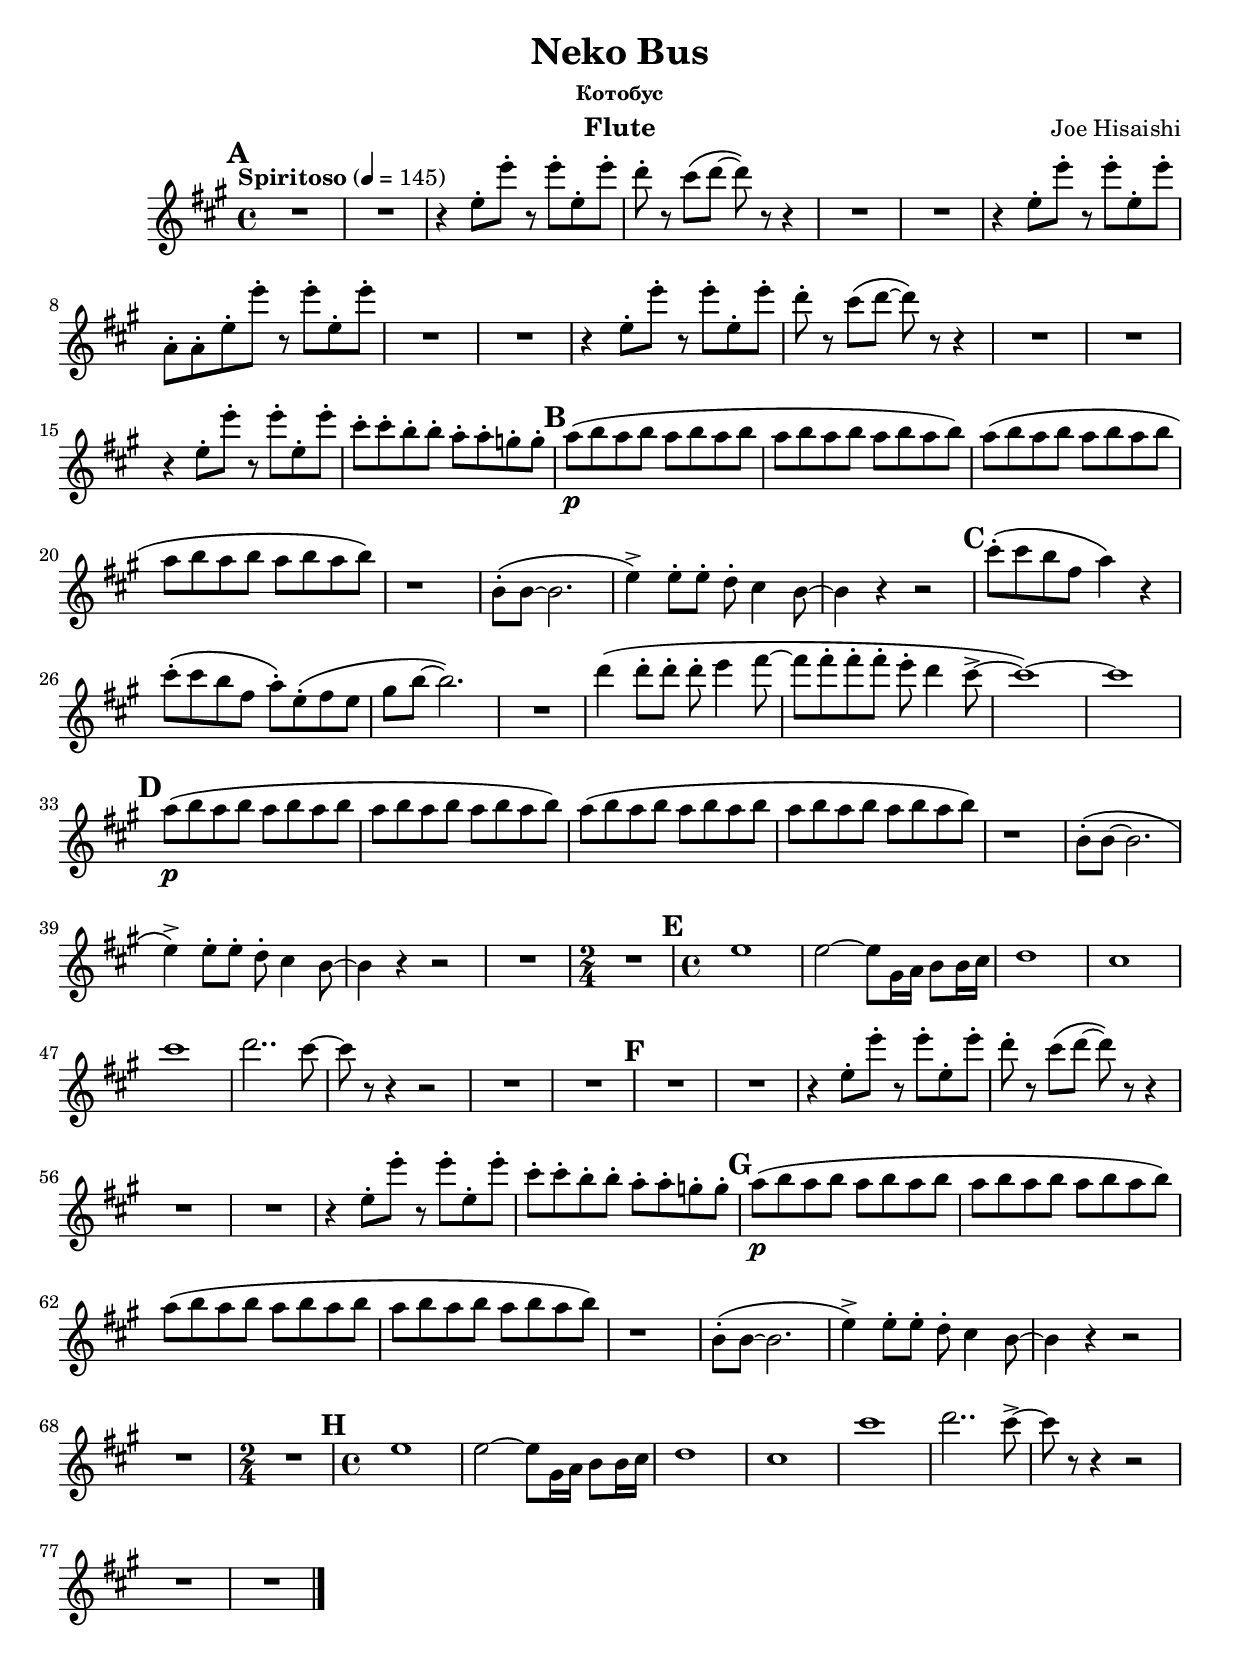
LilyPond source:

\include "src/header.ly"

\header {
    instrument = "Flute"
}

\include "src/settings.ly"

fluteOne = \relative c'' {
  \tag #'part \defaultTempo \defaultTime
  \clef treble
  \defaultKey

  \tag #'part \mark \default

  R1
  R1

  r4 e8-. e'-. r8 e-. e,8-. e'-. 
  d8-. r8 cis8\( d8~ d8\) r8 r4

  R1
  R1

  r4 e,8-. e'-. r8 e-. e,8-. e'-.
  a,,-. a-. e'8-. e'8-. r8 e-. e,8-. e'-.

  R1
  R1

  r4 e,8-. e'-. r8 e-. e,8-. e'-.
  d8-. r8 cis8\( d8~ d8\) r8 r4

  R1
  R1

  r4 e,8-. e'-. r8 e-. e,8-. e'-.
  cis8-. cis-. h-. h-. a-. a-. g-. g-.

  \tag #'part \mark \default

  a8\(\p h8 a h a h a h
  a8 h8 a h a h a h\)
  a8\( h8 a h a h a h
  a8 h8 a h a h a h\)

  \set tieWaitForNote = ##t
  r1
  h,8\(-. h8~ h2.
  \set tieWaitForNote = ##f
  e4\)-> e8-. e-. d-. cis4 h8~
  h4 r4 r2

  \tag #'part \mark \default

  cis'8-.\( cis h fis a4\) r4
  cis8-.\( cis h fis a-.\) e-.\( fis8 e
  gis8 h8~ h2.\)
  R1
  d4\( d8-. d-. d-. e4 fis8~
  fis8 fis8-. fis8-. fis-. e-. d4 cis8~->
  cis1~\)
  cis1

  \tag #'part \mark \default

  a8\(\p h8 a h a h a h
  a8 h8 a h a h a h\)
  a8\( h8 a h a h a h
  a8 h8 a h a h a h\)

  \set tieWaitForNote = ##t
  r1
  h,8\(-. h8~ h2.
  \set tieWaitForNote = ##f
  e4\)-> e8-. e-. d-. cis4 h8~
  h4 r4 r2

  R1
  \time 2/4
  R2

  \tag #'part \mark \default
  \time 4/4
  e1
  e2~ e8 gis,16 a h8 h16 cis
  d1
  cis1
  cis'1
  d2.. cis8~
  cis8 r8 r4 r2
  R1
  R1

  \tag #'part \mark \default
  R1
  R1

  r4 e,8-. e'-. r8 e-. e,8-. e'-.
  d8-. r8 cis8\( d8~ d8\) r8 r4

  R1
  R1

  r4 e,8-. e'-. r8 e-. e,8-. e'-.
  cis8-. cis-. h-. h-. a-. a-. g-. g-.

  \tag #'part \mark \default
  
  a8\(\p h8 a h a h a h
  a8 h8 a h a h a h\)
  a8\( h8 a h a h a h
  a8 h8 a h a h a h\)

  \set tieWaitForNote = ##t
  r1
  h,8\(-. h8~ h2.
  \set tieWaitForNote = ##f
  e4\)-> e8-. e-. d-. cis4 h8~
  h4 r4 r2

  R1
  \time 2/4
  R2

  \tag #'part \mark \default
  \time 4/4
  e1
  e2~ e8 gis,16 a h8 h16 cis
  d1
  cis1
  cis'1
  d2.. cis8~->
  cis8 r8 r4 r2
  R1
  R1

  \bar "|."
}


\score {
  \new Score {
    \set Score.markFormatter = #format-mark-box-numbers
    \new Staff <<
      \set Staff.midiInstrument = "flute"
      \keepWithTag #'part \fluteOne
    >>
  }
  \layout {
    \include "src/layout.ly"
  }
  \midi {}
}
\paper {
}
